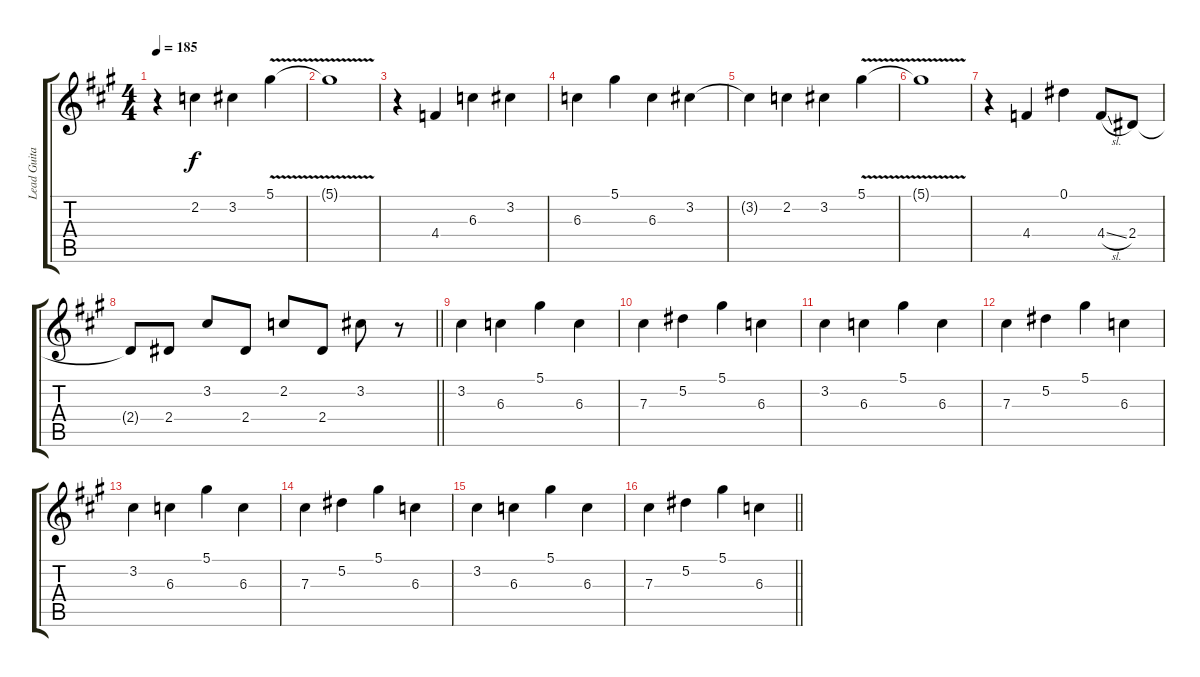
\track ("Lead Guitar" "Lead Guita") {instrument distortionguitar}
\staff {score tabs}
\tuning (Eb4 Bb3 Gb3 Db3 Ab2 Db2) {hide}
\ts (4 4)
\tempo 185
\clef g2
\ks f#minor
r.4{dy f} 2.2.4 3.2.4 5.1{v}.4 |
5.1{t}.1 |
r.4 4.4.4 6.3.4 3.2.4 |
6.3.4 5.1.4 6.3.4 3.2.4 |
3.2{t}.4 2.2.4 3.2.4 5.1{v}.4 |
5.1{t}.1 |
r.4 4.4.4 0.1.4 4.4{sl}.8 2.4.8 |
\barLineRight lightlight
2.4{t}.8 2.4.8 3.2.8 2.4.8 2.2.8 2.4.8 3.2.8 r.8 |
3.2.4 6.3.4 5.1.4 6.3.4 |
7.3.4 5.2.4 5.1.4 6.3.4 |
3.2.4 6.3.4 5.1.4 6.3.4 |
7.3.4 5.2.4 5.1.4 6.3.4 |
3.2.4 6.3.4 5.1.4 6.3.4 |
7.3.4 5.2.4 5.1.4 6.3.4 |
3.2.4 6.3.4 5.1.4 6.3.4 |
\barLineRight lightlight
7.3.4 5.2.4 5.1.4 6.3.4
